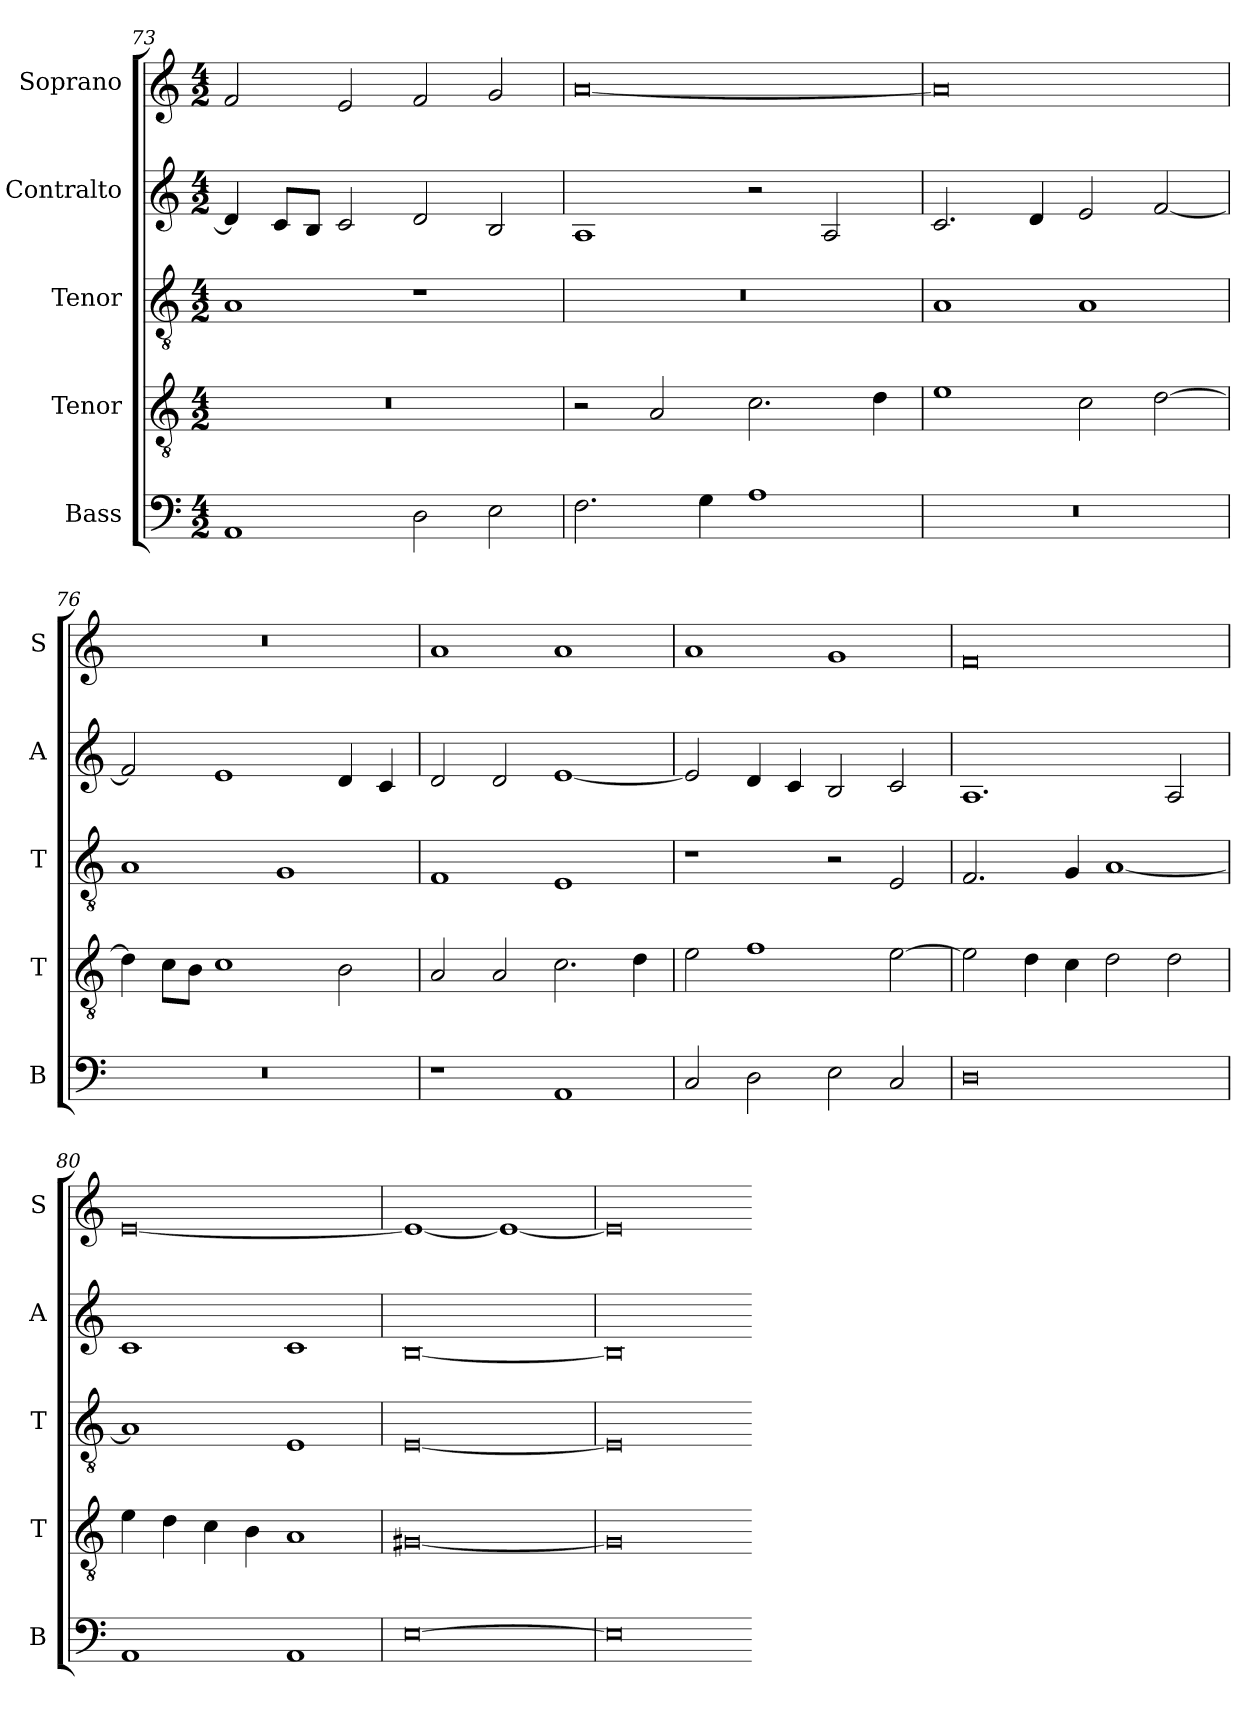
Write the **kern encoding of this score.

**kern	**kern	**kern	**kern	**kern
*part5	*part4	*part3	*part2	*part1
*staff5	*staff4	*staff3	*staff2	*staff1
*I"Bass	*I"Tenor	*I"Tenor	*I"Contralto	*I"Soprano
*I'B	*I'T	*I'T	*I'A	*I'S
*clefF4	*clefGv2	*clefGv2	*clefG2	*clefG2
*k[]	*k[]	*k[]	*k[]	*k[]
*E:phr	*E:phr	*E:phr	*E:phr	*E:phr
*M4/2	*M4/2	*M4/2	*M4/2	*M4/2
=73	=73	=73	=73	=73
1AA	0r	1A	4d]	2f
.	.	.	8c/L	.
.	.	.	8B/J	.
.	.	.	2c	2e
2D	.	1r	2d	2f
2E	.	.	2B	2g
=74	=74	=74	=74	=74
2.F	2r	0r	1A	[0a
.	2A	.	.	.
4G	.	.	.	.
1A	2.c	.	2r	.
.	.	.	2A	.
.	4d	.	.	.
=75	=75	=75	=75	=75
0r	1e	1A	2.c	0a]
.	.	.	4d	.
.	2c	1A	2e	.
.	[2d	.	[2f	.
=76	=76	=76	=76	=76
0r	4d]	1A	2f]	0r
.	8c\L	.	.	.
.	8B\J	.	.	.
.	1c	.	1e	.
.	.	1G	.	.
.	2B	.	4d	.
.	.	.	4c	.
=77	=77	=77	=77	=77
1r	2A	1F	2d	1a
.	2A	.	2d	.
1AA	2.c	1E	[1e	1a
.	4d	.	.	.
=78	=78	=78	=78	=78
2C	2e	1r	2e]	1a
2D	1f	.	4d	.
.	.	.	4c	.
2E	.	2r	2B	1g
2C	[2e	2E	2c	.
=79	=79	=79	=79	=79
0D	2e]	2.F	1.A	0f
.	4d	.	.	.
.	4c	4G	.	.
.	2d	[1A	.	.
.	2d	.	2A	.
=80	=80	=80	=80	=80
1AA	4e	1A]	1c	[0e
.	4d	.	.	.
.	4c	.	.	.
.	4B	.	.	.
1AA	1A	1E	1c	.
=81	=81	=81	=81	=81
[0E	[0G#X	[0E	[0B	1e_
.	.	.	.	1e_
=82	=82	=82	=82	=82
0E]	0G#]	0E]	0B]	0e]
=-	=-	=-	=-	=-
*-	*-	*-	*-	*-
